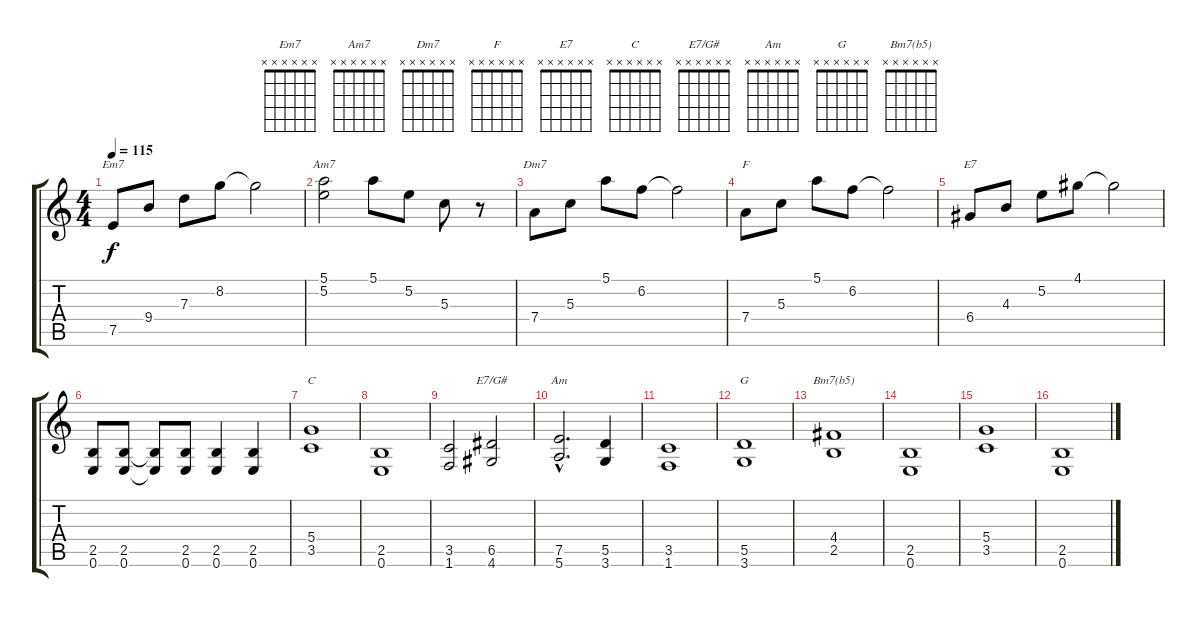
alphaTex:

\track "" {instrument distortionguitar}
\staff {score tabs}
\tuning (E4 B3 G3 D3 A2 E2) {hide}
\chord ("Em7" x x x x x x)
\chord ("Am7" x x x x x x)
\chord ("Dm7" x x x x x x)
\chord ("F" x x x x x x)
\chord ("E7" x x x x x x)
\chord ("C" x x x x x x)
\chord ("E7/G#" x x x x x x)
\chord ("Am" x x x x x x)
\chord ("G" x x x x x x)
\chord ("Bm7(b5)" x x x x x x)
\ts (4 4)
\tempo 115
\clef g2
\ks c
7.5.8{ch "Em7" dy f} 9.4.8 7.3.8 8.2.8 8.2{t}.2 |
(5.1 5.2).2{ch "Am7"} 5.1.8 5.2.8 5.3.8 r.8 |
7.4.8{ch "Dm7"} 5.3.8 5.1.8 6.2.8 6.2{t}.2 |
7.4.8{ch "F"} 5.3.8 5.1.8 6.2.8 6.2{t}.2 |
6.4.8{ch "E7"} 4.3.8 5.2.8 4.1.8 4.1{t}.2 |
(2.5 0.6).8 (2.5 0.6).8 (2.5{t} 0.6{t}).8 (2.5 0.6).8 (2.5 0.6).4 (2.5 0.6).4 |
(5.4 3.5).1{ch "C"} |
(2.5 0.6).1 |
(3.5 1.6).2 (6.5 4.6).2{ch "E7/G#"} |
(7.5{hac} 5.6{hac}).2{d ch "Am"} (5.5 3.6).4 |
(3.5 1.6).1 |
(5.5 3.6).1{ch "G"} |
(4.4 2.5).1{ch "Bm7(b5)"} |
(2.5 0.6).1 |
(5.4 3.5).1 |
(2.5 0.6).1
